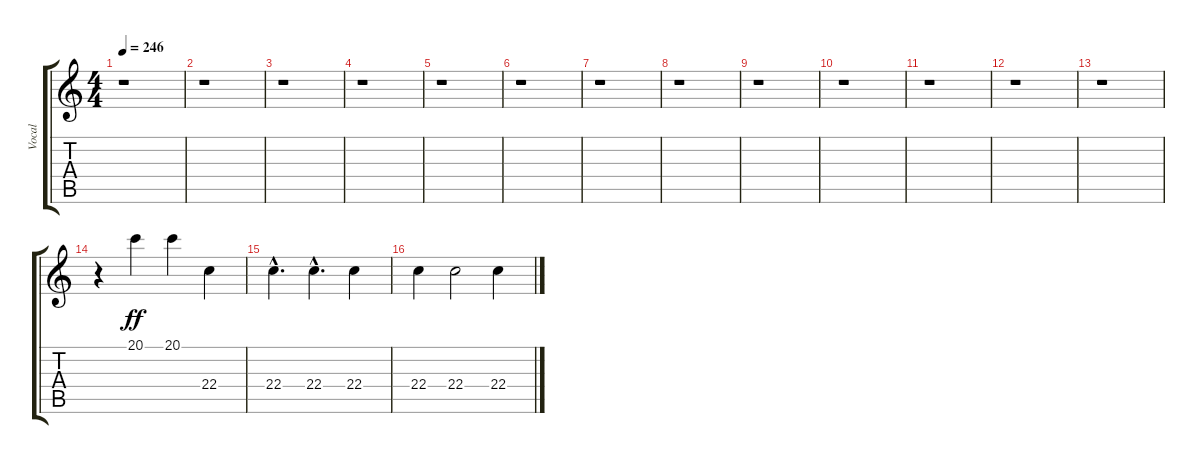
\track ("Vocal" "Vocal") {instrument synthvoice}
\staff {score tabs}
\tuning (E4 B3 G3 D3 A2 E2) {hide}
\ts (4 4)
\tempo 246
\clef g2
\ks c
r.1{dy mf} |
r.1 |
r.1 |
r.1 |
r.1 |
r.1 |
r.1 |
r.1 |
r.1 |
r.1 |
r.1 |
r.1 |
r.1 |
r.4 20.1.4{dy ff} 20.1.4 22.4.4 |
22.4{hac}.4{d} 22.4{hac}.4{d} 22.4.4 |
22.4.4 22.4.2 22.4.4
